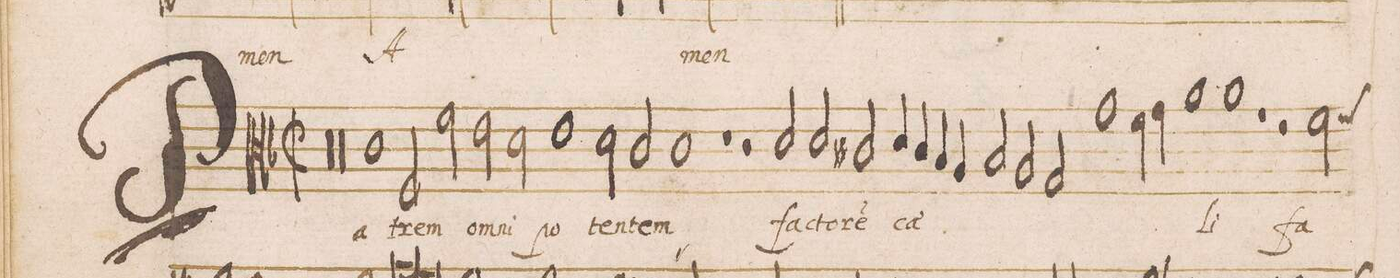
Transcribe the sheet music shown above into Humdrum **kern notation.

**kern	**text
*I"DISCANTVS	*
*clefC3	*
*k[b-]	*
*met(C|)	*
*M2/1	*
00r	.
=2-	=2-
=3-	=3-
00r	.
=4-	=4-
=5-	=5-
1c	Pa-
2F/	-trem
*2\right	*
2f\	om-
=6-	=6-
2e\	-ni-
2d\	.
1e	-po-
=7-	=7-
2d\	-ten-
2c/	.
1c	-tem
=8-	=8-
1r	.
2r	.
2d/	fac-
=9-	=9-
2d/	-to-
2c#X/	-re(m)
4d/	cae-
4cny/	.
4B-/	.
4A/	.
=10-	=10-
2B-/	.
2A/	.
2G/	.
1g\	.
=11-	=11-
4f\	.
4g\	.
1a	.
=12-	=12-
1a	-li
1r	.
=13-	=13-
2r	.
2f\	fa-
*-	*-
